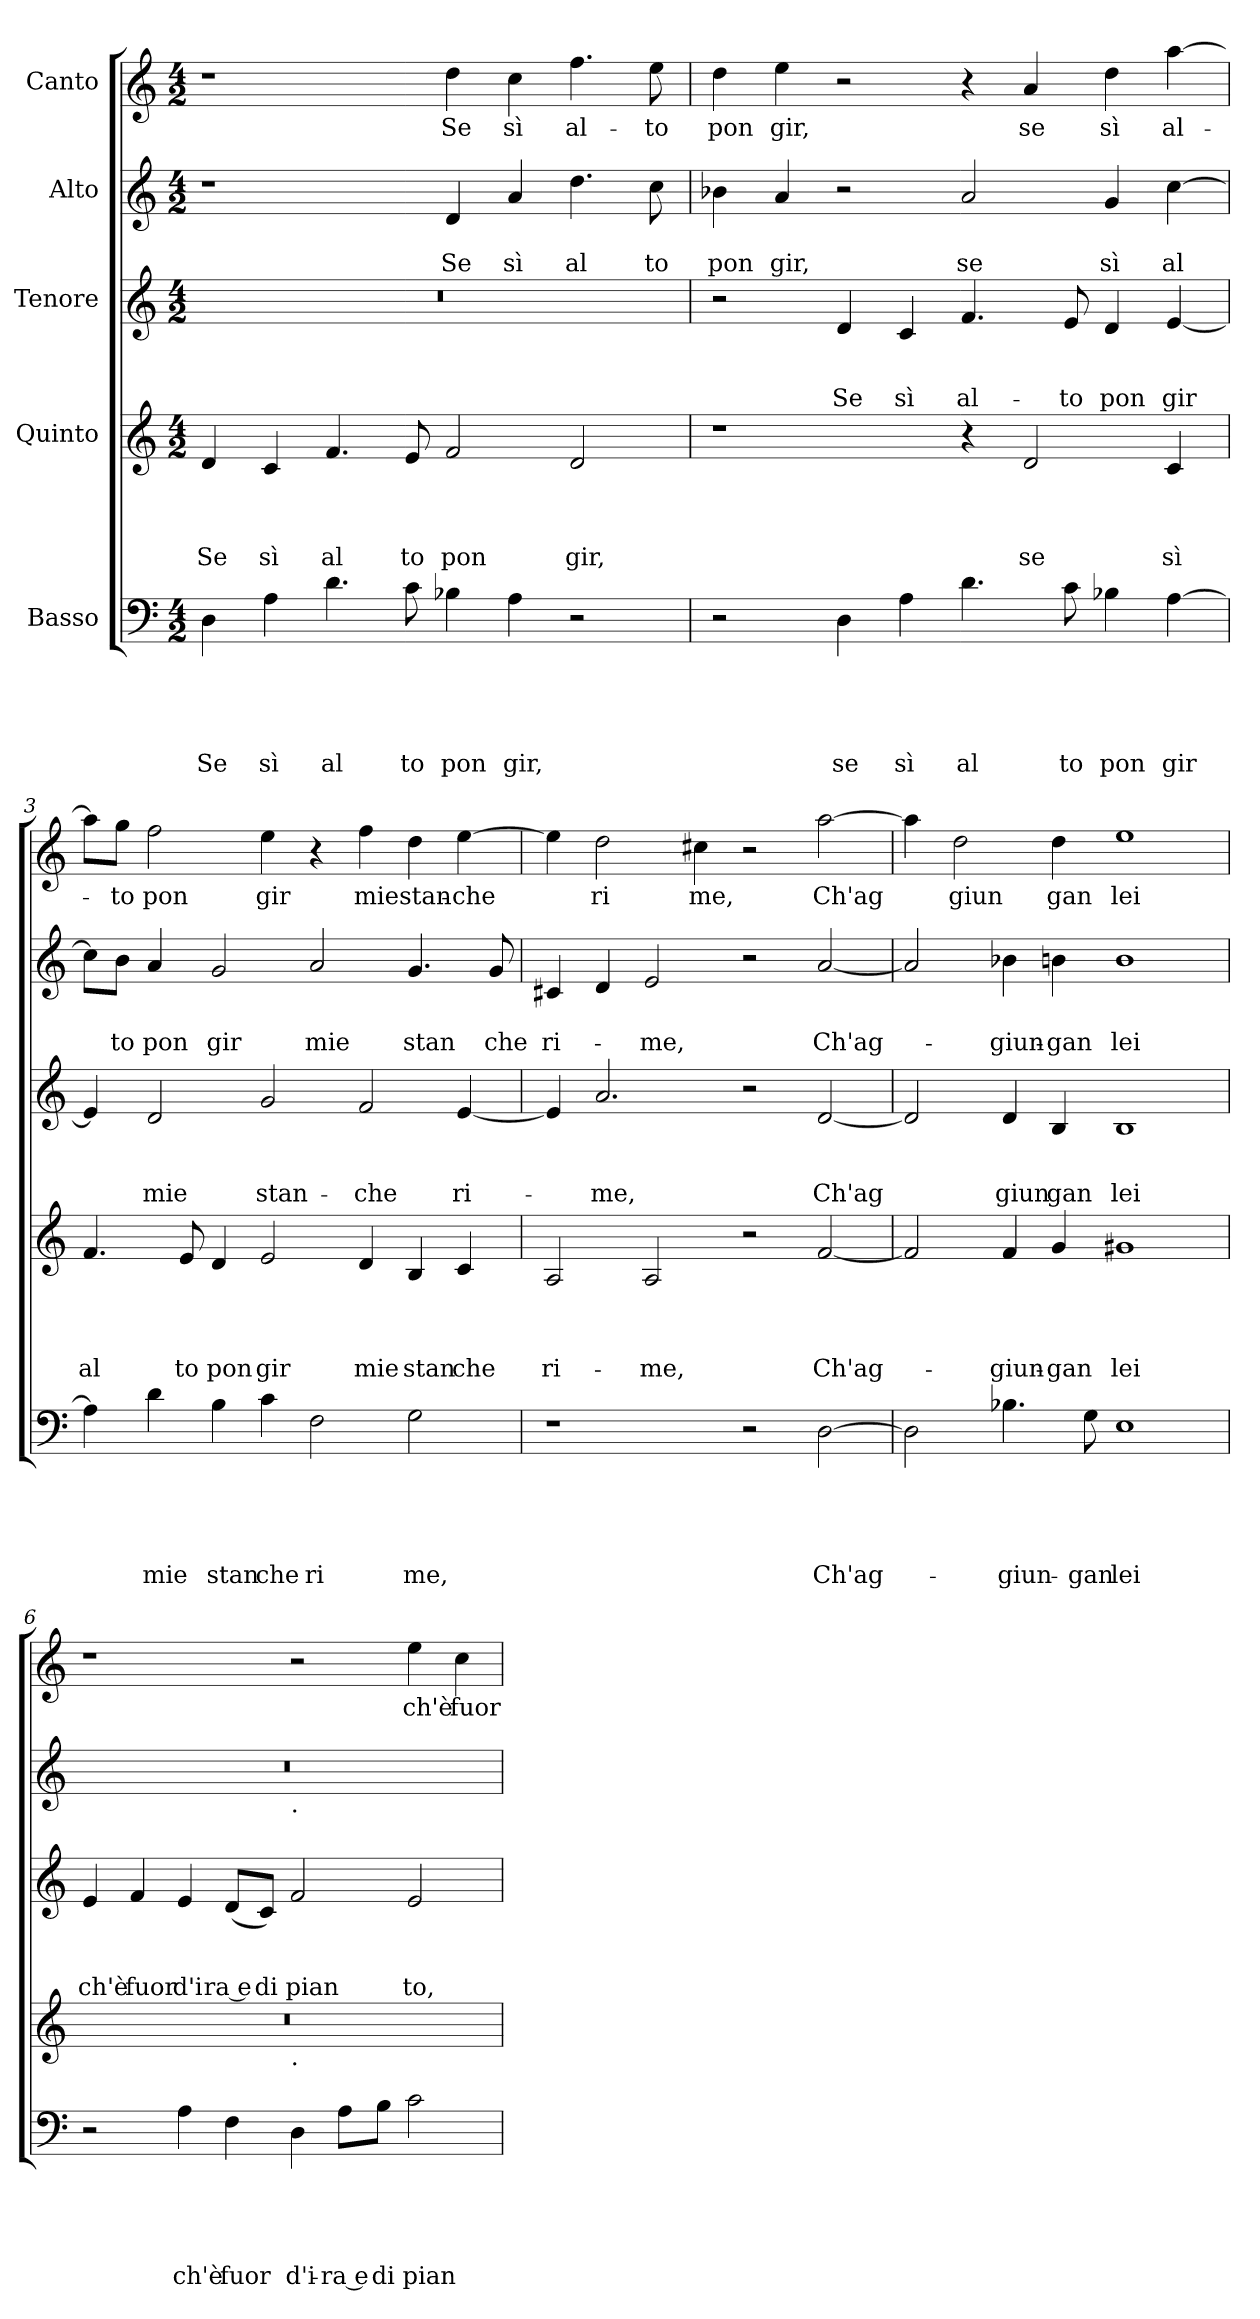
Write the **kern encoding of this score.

**kern	**text	**text	**text	**text	**text	**kern	**text	**text	**text	**text	**kern	**text	**text	**text	**kern	**text	**text	**kern	**text
*part5	*part5	*part5	*part5	*part5	*part5	*part4	*part4	*part4	*part4	*part4	*part3	*part3	*part3	*part3	*part2	*part2	*part2	*part1	*part1
*staff5	*staff5	*staff5	*staff5	*staff5	*staff5	*staff4	*staff4	*staff4	*staff4	*staff4	*staff3	*staff3	*staff3	*staff3	*staff2	*staff2	*staff2	*staff1	*staff1
*I"Basso	*	*	*	*	*	*I"Quinto	*	*	*	*	*I"Tenore	*	*	*	*I"Alto	*	*	*I"Canto	*
*clefF4	*	*	*	*	*	*clefG2	*	*	*	*	*clefG2	*	*	*	*clefG2	*	*	*clefG2	*
*k[]	*	*	*	*	*	*k[]	*	*	*	*	*k[]	*	*	*	*k[]	*	*	*k[]	*
*C:	*	*	*	*	*	*C:	*	*	*	*	*C:	*	*	*	*C:	*	*	*C:	*
*M4/2	*	*	*	*	*	*M4/2	*	*	*	*	*M4/2	*	*	*	*M4/2	*	*	*M4/2	*
=1	=1	=1	=1	=1	=1	=1	=1	=1	=1	=1	=1	=1	=1	=1	=1	=1	=1	=1	=1
!	!	!	!	!	!LO:LY:b	!	!	!	!	!LO:LY:b	!	!	!	!	!	!	!	!	!
4D\	.	.	.	.	Se	4d/	.	.	.	Se	0r	.	.	.	1r	.	.	1r	.
!	!	!	!	!	!LO:LY:b	!	!	!	!	!LO:LY:b	!	!	!	!	!	!	!	!	!
4A\	.	.	.	.	sì	4c/	.	.	.	sì	.	.	.	.	.	.	.	.	.
!	!	!	!	!	!LO:LY:b	!	!	!	!	!LO:LY:b	!	!	!	!	!	!	!	!	!
4.d\	.	.	.	.	al	4.f/	.	.	.	al	.	.	.	.	.	.	.	.	.
!	!	!	!	!	!LO:LY:b	!	!	!	!	!LO:LY:b	!	!	!	!	!	!	!	!	!
8c\	.	.	.	.	to	8e/	.	.	.	to	.	.	.	.	.	.	.	.	.
!	!	!	!	!	!LO:LY:b	!	!	!	!	!LO:LY:b	!	!	!	!	!	!	!LO:LY:b	!	!LO:LY:b
4B-X\	.	.	.	.	pon	2f/	.	.	.	pon	.	.	.	.	4d/	.	Se	4dd\	Se
!	!	!	!	!	!LO:LY:b	!	!	!	!	!	!	!	!	!	!	!	!LO:LY:b	!	!LO:LY:b
4A\	.	.	.	.	gir,	.	.	.	.	.	.	.	.	.	4a/	.	sì	4cc\	sì
!	!	!	!	!	!	!	!	!	!	!LO:LY:b	!	!	!	!	!	!	!LO:LY:b	!	!LO:LY:b
2r	.	.	.	.	.	2d/	.	.	.	gir,	.	.	.	.	4.dd\	.	al	4.ff\	al-
!	!	!	!	!	!	!	!	!	!	!	!	!	!	!	!	!	!LO:LY:b	!	!LO:LY:b
.	.	.	.	.	.	.	.	.	.	.	.	.	.	.	8cc\	.	to	8ee\	-to
=2	=2	=2	=2	=2	=2	=2	=2	=2	=2	=2	=2	=2	=2	=2	=2	=2	=2	=2	=2
!	!	!	!	!	!	!	!	!	!	!	!	!	!	!	!	!	!LO:LY:b	!	!LO:LY:b
2r	.	.	.	.	.	1r	.	.	.	.	2r	.	.	.	4b-X\	.	pon	4dd\	pon
!	!	!	!	!	!	!	!	!	!	!	!	!	!	!	!	!	!LO:LY:b	!	!LO:LY:b
.	.	.	.	.	.	.	.	.	.	.	.	.	.	.	4a/	.	gir,	4ee\	gir,
!	!	!	!	!	!LO:LY:b	!	!	!	!	!	!	!	!	!LO:LY:b	!	!	!	!	!
4D\	.	.	.	.	se	.	.	.	.	.	4d/	.	.	Se	2r	.	.	2r	.
!	!	!	!	!	!LO:LY:b	!	!	!	!	!	!	!	!	!LO:LY:b	!	!	!	!	!
4A\	.	.	.	.	sì	.	.	.	.	.	4c/	.	.	sì	.	.	.	.	.
!	!	!	!	!	!LO:LY:b	!	!	!	!	!	!	!	!	!LO:LY:b	!	!	!LO:LY:b	!	!
4.d\	.	.	.	.	al	4r	.	.	.	.	4.f/	.	.	al-	2a/	.	se	4r	.
!	!	!	!	!	!	!	!	!	!	!LO:LY:b	!	!	!	!	!	!	!	!	!LO:LY:b
.	.	.	.	.	.	2d/	.	.	.	se	.	.	.	.	.	.	.	4a/	se
!	!	!	!	!	!LO:LY:b	!	!	!	!	!	!	!	!	!LO:LY:b	!	!	!	!	!
8c\	.	.	.	.	to	.	.	.	.	.	8e/	.	.	-to	.	.	.	.	.
!	!	!	!	!	!LO:LY:b	!	!	!	!	!	!	!	!	!LO:LY:b	!	!	!LO:LY:b	!	!LO:LY:b
4B-X\	.	.	.	.	pon	.	.	.	.	.	4d/	.	.	pon	4g/	.	sì	4dd\	sì
!	!	!	!	!	!LO:LY:b	!	!	!	!	!LO:LY:b	!	!	!	!LO:LY:b	!	!	!LO:LY:b	!	!LO:LY:b
[>4A\	.	.	.	.	gir	4c/	.	.	.	sì	[<4e/	.	.	gir	[>4cc\	.	al	[>4aa\	al-
=3	=3	=3	=3	=3	=3	=3	=3	=3	=3	=3	=3	=3	=3	=3	=3	=3	=3	=3	=3
!	!	!	!	!	!	!	!	!	!	!LO:LY:b	!	!	!	!	!	!	!	!	!
4A\]	.	.	.	.	.	4.f/	.	.	.	al	4e/]	.	.	.	8cc\L]	.	.	8aa\L]	.
!	!	!	!	!	!	!	!	!	!	!	!	!	!	!	!	!	!LO:LY:b	!	!LO:LY:b
.	.	.	.	.	.	.	.	.	.	.	.	.	.	.	8b\J	.	to	8gg\J	-to
!	!	!	!	!	!LO:LY:b	!	!	!	!	!	!	!	!	!LO:LY:b	!	!	!LO:LY:b	!	!LO:LY:b
4d\	.	.	.	.	mie	.	.	.	.	.	2d/	.	.	mie	4a/	.	pon	2ff\	pon
!	!	!	!	!	!	!	!	!	!	!LO:LY:b	!	!	!	!	!	!	!	!	!
.	.	.	.	.	.	8e/	.	.	.	to	.	.	.	.	.	.	.	.	.
!	!	!	!	!	!LO:LY:b	!	!	!	!	!LO:LY:b	!	!	!	!	!	!	!LO:LY:b	!	!
4B\	.	.	.	.	stan	4d/	.	.	.	pon	.	.	.	.	2g/	.	gir	.	.
!	!	!	!	!	!LO:LY:b	!	!	!	!	!LO:LY:b	!	!	!	!LO:LY:b	!	!	!	!	!LO:LY:b
4c\	.	.	.	.	che	2e/	.	.	.	gir	2g/	.	.	stan-	.	.	.	4ee\	gir
!	!	!	!	!	!LO:LY:b	!	!	!	!	!	!	!	!	!	!	!	!LO:LY:b	!	!
2F\	.	.	.	.	ri	.	.	.	.	.	.	.	.	.	2a/	.	mie	4r	.
!	!	!	!	!	!	!	!	!	!	!LO:LY:b	!	!	!	!LO:LY:b	!	!	!	!	!LO:LY:b
.	.	.	.	.	.	4d/	.	.	.	mie	2f/	.	.	-che	.	.	.	4ff\	mie
!	!	!	!	!	!LO:LY:b	!	!	!	!	!LO:LY:b	!	!	!	!	!	!	!LO:LY:b	!	!LO:LY:b
2G\	.	.	.	.	me,	4B/	.	.	.	stan	.	.	.	.	4.g/	.	stan	4dd\	stan-
!	!	!	!	!	!	!	!	!	!	!LO:LY:b	!	!	!	!LO:LY:b	!	!	!	!	!LO:LY:b
.	.	.	.	.	.	4c/	.	.	.	che	[<4e/	.	.	ri-	.	.	.	[<4ee\	-che
!	!	!	!	!	!	!	!	!	!	!	!	!	!	!	!	!	!LO:LY:b	!	!
.	.	.	.	.	.	.	.	.	.	.	.	.	.	.	8g/	.	che	.	.
!!LO:LB:g=z
=4	=4	=4	=4	=4	=4	=4	=4	=4	=4	=4	=4	=4	=4	=4	=4	=4	=4	=4	=4
!	!	!	!	!	!	!	!	!	!	!LO:LY:b	!	!	!	!	!	!	!LO:LY:b	!	!
1r	.	.	.	.	.	2A/	.	.	.	ri-	4e/]	.	.	.	4c#X/	.	ri-	4ee\]	.
!	!	!	!	!	!	!	!	!	!	!	!	!	!	!LO:LY:b	!	!	!	!	!LO:LY:b
.	.	.	.	.	.	.	.	.	.	.	2.a/	.	.	-me,	4d/	.	.	2dd\	ri
!	!	!	!	!	!	!	!	!	!	!LO:LY:b	!	!	!	!	!	!	!LO:LY:b	!	!
.	.	.	.	.	.	2A/	.	.	.	-me,	.	.	.	.	2e/	.	-me,	.	.
!	!	!	!	!	!	!	!	!	!	!	!	!	!	!	!	!	!	!	!LO:LY:b
.	.	.	.	.	.	.	.	.	.	.	.	.	.	.	.	.	.	4cc#X\	me,
2r	.	.	.	.	.	2r	.	.	.	.	2r	.	.	.	2r	.	.	2r	.
!	!	!	!	!	!LO:LY:b	!	!	!	!	!LO:LY:b	!	!	!	!LO:LY:b	!	!	!LO:LY:b	!	!LO:LY:b
[>2D\	.	.	.	.	Ch'ag-	[<2f/	.	.	.	Ch'ag-	[<2d/	.	.	Ch'ag	[<2a/	.	Ch'ag-	[>2aa\	Ch'ag
=5	=5	=5	=5	=5	=5	=5	=5	=5	=5	=5	=5	=5	=5	=5	=5	=5	=5	=5	=5
2D\]	.	.	.	.	.	2f/]	.	.	.	.	2d/]	.	.	.	2a/]	.	.	4aa>\]	.
!	!	!	!	!	!	!	!	!	!	!	!	!	!	!	!	!	!	!	!LO:LY:b
.	.	.	.	.	.	.	.	.	.	.	.	.	.	.	.	.	.	2dd\	giun
!	!	!	!	!	!LO:LY:b	!	!	!	!	!LO:LY:b	!	!	!	!LO:LY:b	!	!	!LO:LY:b	!	!
4.B-X\	.	.	.	.	-giun-	4f/	.	.	.	-giun-	4d/	.	.	giun	4b-X\	.	-giun-	.	.
!	!	!	!	!	!	!	!	!	!	!LO:LY:b	!	!	!	!LO:LY:b	!	!	!LO:LY:b	!	!LO:LY:b
.	.	.	.	.	.	4g/	.	.	.	-gan	4B/	.	.	gan	4bn\	.	-gan	4dd\	gan
!	!	!	!	!	!LO:LY:b	!	!	!	!	!	!	!	!	!	!	!	!	!	!
8G\	.	.	.	.	-gan	.	.	.	.	.	.	.	.	.	.	.	.	.	.
!	!	!	!	!	!LO:LY:b	!	!	!	!	!LO:LY:b	!	!	!	!LO:LY:b	!	!	!LO:LY:b	!	!LO:LY:b
1E	.	.	.	.	lei	1g#X	.	.	.	lei	1B	.	.	lei	1b	.	lei	1ee	lei
=6	=6	=6	=6	=6	=6	=6	=6	=6	=6	=6	=6	=6	=6	=6	=6	=6	=6	=6	=6
!	!	!	!	!	!	!	!	!	!	!	!	!	!	!LO:LY:b	!	!	!	!	!
*	*	*	*	*	*	*^	*	*	*	*	*	*	*	*	*^	*	*	*	*
2r	.	.	.	.	.	0r	1ryy	.	.	.	.	4e/	.	.	ch'è	0r	1ryy	.	.	1r	.
!	!	!	!	!	!	!	!	!	!	!	!	!	!	!	!LO:LY:b	!	!	!	!	!	!
.	.	.	.	.	.	.	.	.	.	.	.	4f/	.	.	fuor	.	.	.	.	.	.
!	!	!	!	!	!LO:LY:b	!	!	!	!	!	!	!	!	!	!LO:LY:b	!	!	!	!	!	!
4A\	.	.	.	.	ch'è	.	.	.	.	.	.	4e/	.	.	d'i	.	.	.	.	.	.
!	!	!	!	!	!LO:LY:b	!	!	!	!	!	!	!	!	!	!LO:LY:b:rj	!	!	!	!	!	!
4F\	.	.	.	.	fuor	.	.	.	.	.	.	(<8d/L	.	.	ra e	.	.	.	.	.	.
!	!	!	!	!	!	!	!	!	!	!	!	!	!	!	!LO:LY:b	!	!	!	!	!	!
.	.	.	.	.	.	.	.	.	.	.	.	8c/J)	.	.	di	.	.	.	.	.	.
!	!	!	!	!	!	!	!	!	!	!	!	!	!	!	!	!	!LO:TX:b:t=.	!	!	!	!
!	!	!	!	!	!	!	!LO:TX:b:t=.	!	!	!	!	!	!	!	!	!	!	!	!	!	!
!	!	!	!	!	!LO:LY:b	!	!	!	!	!	!	!	!	!	!LO:LY:b	!	!	!	!	!	!
4D\	.	.	.	.	d'i-	.	1ryy	.	.	.	.	2f/	.	.	pian	.	1ryy	.	.	2r	.
!	!	!	!	!	!LO:LY:b:rj	!	!	!	!	!	!	!	!	!	!	!	!	!	!	!	!
8A\L	.	.	.	.	-ra e	.	.	.	.	.	.	.	.	.	.	.	.	.	.	.	.
!	!	!	!	!	!LO:LY:b	!	!	!	!	!	!	!	!	!	!	!	!	!	!	!	!
8B\J	.	.	.	.	di	.	.	.	.	.	.	.	.	.	.	.	.	.	.	.	.
!	!	!	!	!	!LO:LY:b	!	!	!	!	!	!	!	!	!	!LO:LY:b	!	!	!	!	!	!LO:LY:b
2c\	.	.	.	.	pian-	.	.	.	.	.	.	2e/	.	.	to,	.	.	.	.	4ee\	ch'è
!	!	!	!	!	!	!	!	!	!	!	!	!	!	!	!	!	!	!	!	!	!LO:LY:b
.	.	.	.	.	.	.	.	.	.	.	.	.	.	.	.	.	.	.	.	4cc\	fuor
*	*	*	*	*	*	*v	*v	*	*	*	*	*	*	*	*	*v	*v	*	*	*	*
=	=	=	=	=	=	=	=	=	=	=	=	=	=	=	=	=	=	=	=
*-	*-	*-	*-	*-	*-	*-	*-	*-	*-	*-	*-	*-	*-	*-	*-	*-	*-	*-	*-
